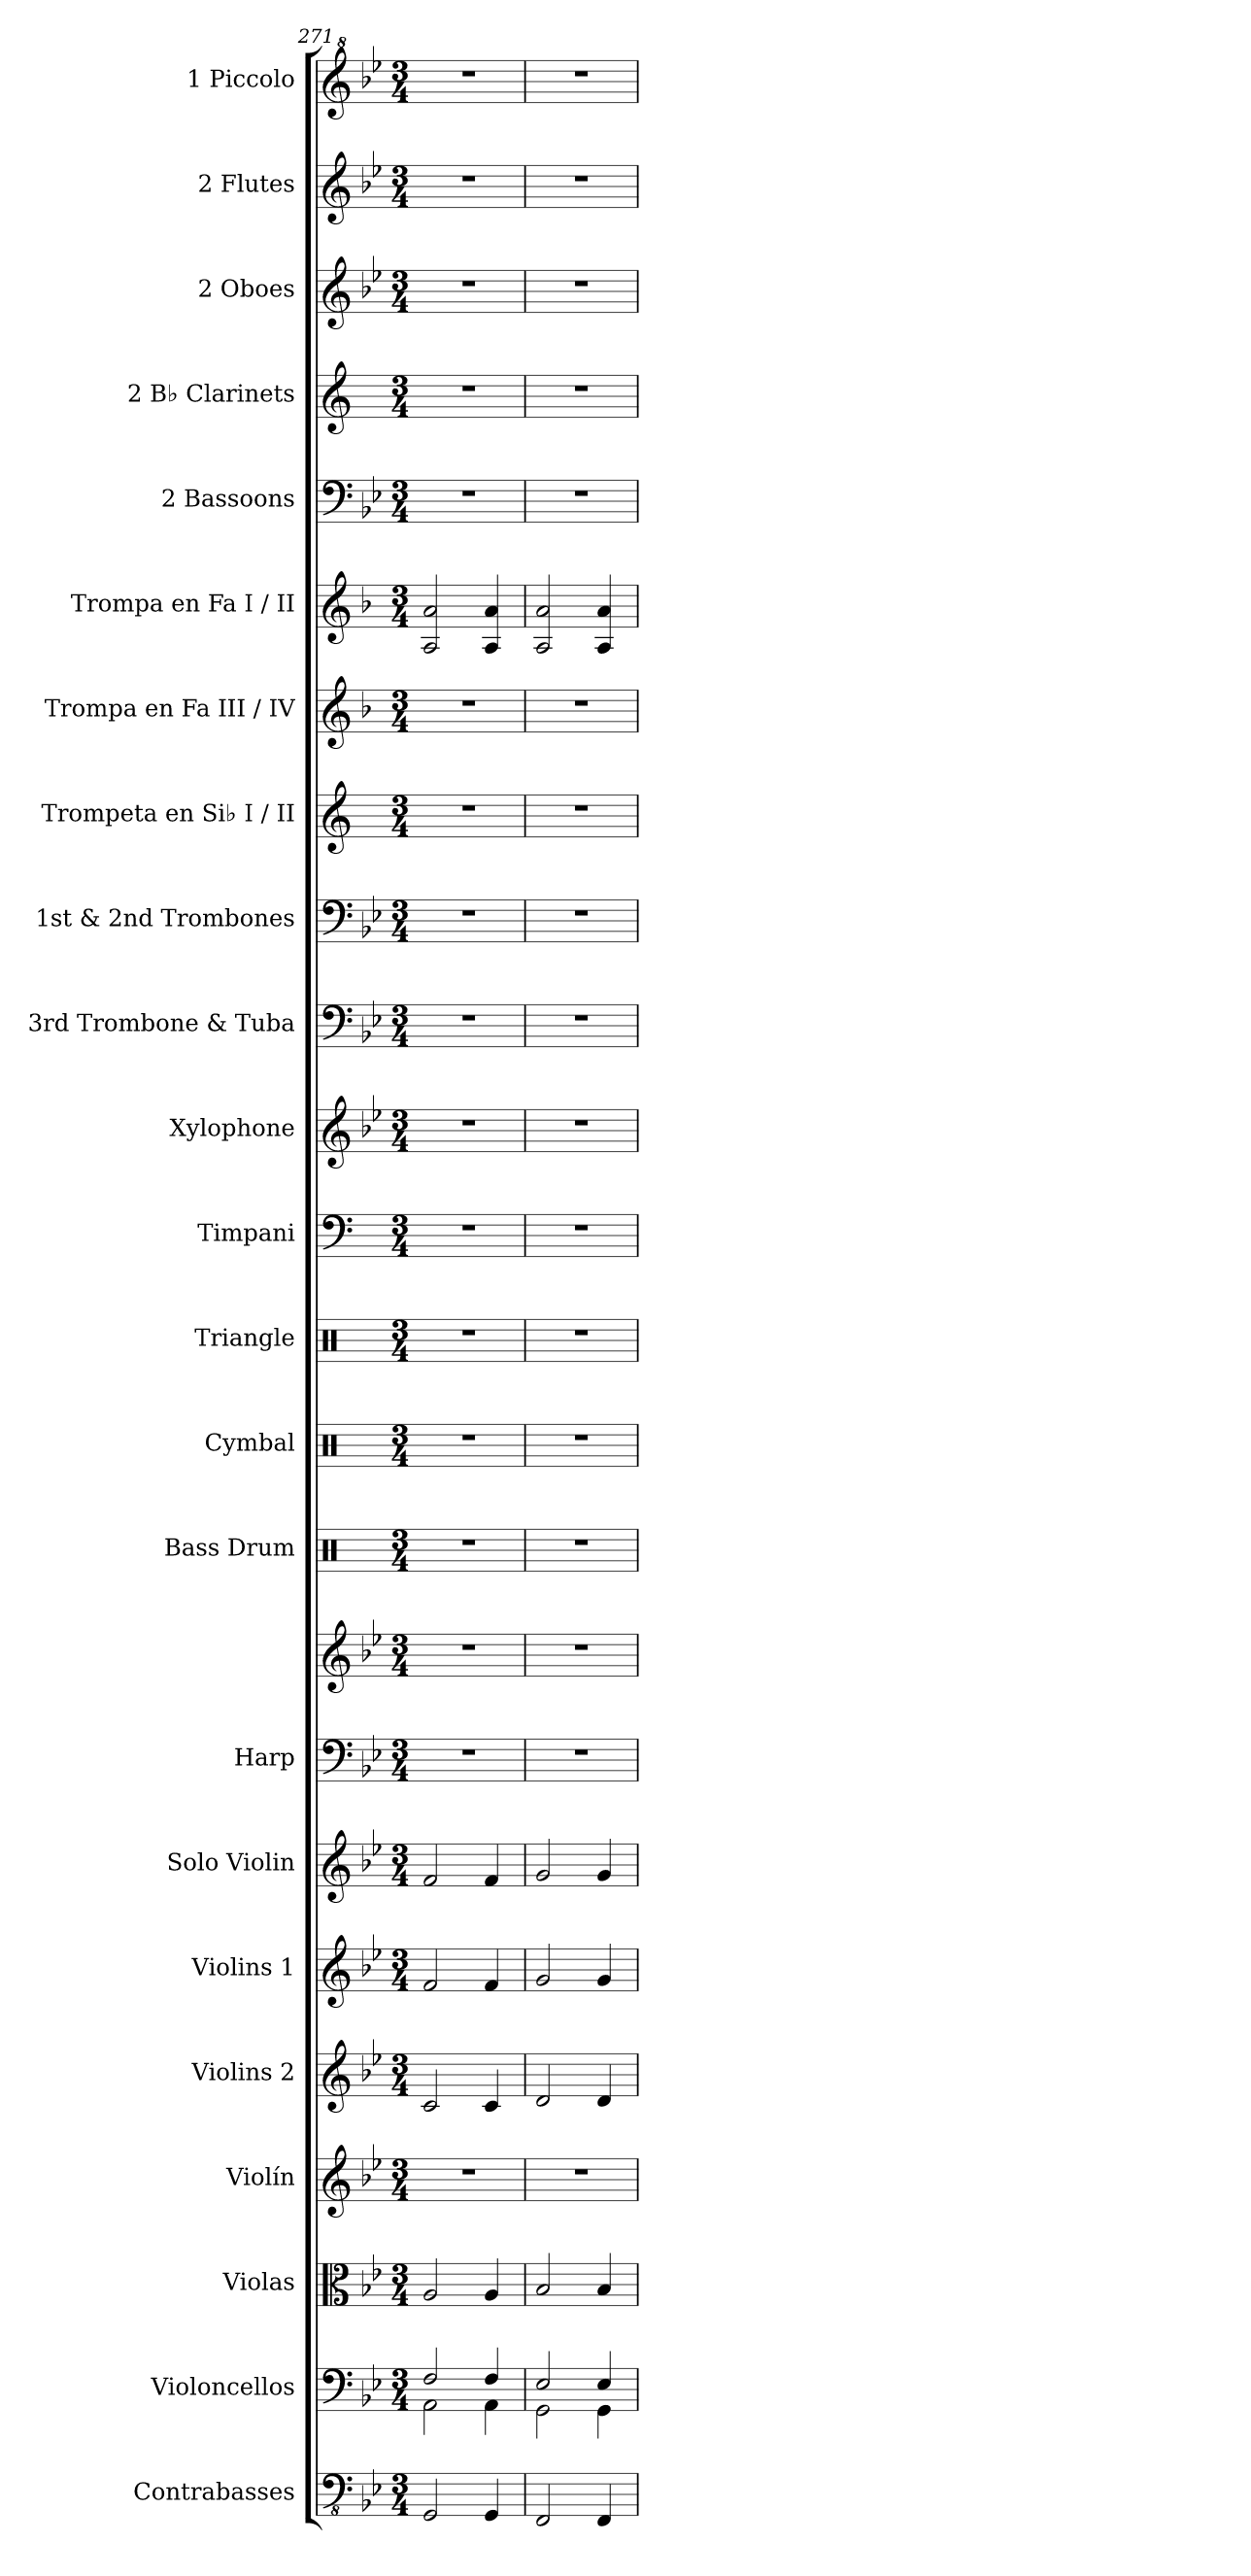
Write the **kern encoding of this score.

**kern	**kern	**kern	**kern	**kern	**kern	**kern	**kern	**kern	**kern	**kern	**kern	**kern	**kern	**kern	**kern	**kern	**kern	**kern	**kern	**kern	**kern	**kern	**kern
*part23	*part22	*part21	*part20	*part19	*part18	*part17	*part16	*part16	*part15	*part14	*part13	*part12	*part11	*part10	*part9	*part8	*part7	*part6	*part5	*part4	*part3	*part2	*part1
*staff24	*staff23	*staff22	*staff21	*staff20	*staff19	*staff18	*staff17	*staff16	*staff15	*staff14	*staff13	*staff12	*staff11	*staff10	*staff9	*staff8	*staff7	*staff6	*staff5	*staff4	*staff3	*staff2	*staff1
*I"Contrabasses	*I"Violoncellos	*I"Violas	*I"Violín	*I"Violins 2	*I"Violins 1	*I"Solo Violin	*I"Harp	*	*I"Bass Drum	*I"Cymbal	*I"Triangle	*I"Timpani	*I"Xylophone	*I"3rd Trombone     &amp; Tuba	*I"1st &amp; 2nd Trombones	*I"Trompeta en Si♭  I / II	*I"Trompa en Fa   III / IV	*I"Trompa en Fa I / II	*I"2 Bassoons	*I"2 B♭ Clarinets	*I"2 Oboes	*I"2 Flutes	*I"1 Piccolo
*I'Cbs.	*I'Vlcs.	*I'Vlas.	*I'Vln.	*I'Vlns. 2	*I'Vlns. 1	*I'S. Vln.	*I'Hrp.	*	*I'B. Dr.	*I'Cym.	*I'Trgl.	*I'Timp.	*I'Xyl.	*I'3rd Trb. &amp; Tba.	*I'1st &amp; 2nd    Trbs.	*I'Tpt. Si♭  I / II	*I'Trmp. Fa   III / IV	*I'Trmp. Fa I / II	*I'2 Bsns.	*I'2 B♭ Cls.	*I'2 Obs.	*I'2 Fls.	*I'1 Picc.
*clefFv4	*clefF4	*clefC3	*clefG2	*clefG2	*clefG2	*clefG2	*clefF4	*clefG2	*clefX	*clefX	*clefX	*clefF4	*clefG2	*clefF4	*clefF4	*clefG2	*clefG2	*clefG2	*clefF4	*clefG2	*clefG2	*clefG2	*clefG^2
*	*	*	*	*	*	*	*	*	*	*	*	*	*ITrd-7c-12	*	*	*ITrd1c2	*ITrd4c7	*ITrd4c7	*	*ITrd1c2	*	*	*ITrd-7c-12
*k[b-e-]	*k[b-e-]	*k[b-e-]	*k[b-e-]	*k[b-e-]	*k[b-e-]	*k[b-e-]	*k[b-e-]	*k[b-e-]	*k[]	*k[]	*k[]	*k[]	*k[b-e-]	*k[b-e-]	*k[b-e-]	*k[b-e-]	*k[b-e-]	*k[b-e-]	*k[b-e-]	*k[b-e-]	*k[b-e-]	*k[b-e-]	*k[b-e-]
*M3/4	*M3/4	*M3/4	*M3/4	*M3/4	*M3/4	*M3/4	*M3/4	*M3/4	*M3/4	*M3/4	*M3/4	*M3/4	*M3/4	*M3/4	*M3/4	*M3/4	*M3/4	*M3/4	*M3/4	*M3/4	*M3/4	*M3/4	*M3/4
=271	=271	=271	=271	=271	=271	=271	=271	=271	=271	=271	=271	=271	=271	=271	=271	=271	=271	=271	=271	=271	=271	=271	=271
*	*^	*	*	*	*	*	*	*	*	*	*	*	*	*	*	*	*	*	*	*	*	*	*
2GGG/	2F/	2AA\	2A/	2.r	2c/	2f/	2f/	2.r	2.r	2.r	2.r	2.r	2.r	2.r	2.r	2.r	2.r	2.r	2D/ 2d/	2.r	2.r	2.r	2.r	2.r
4GGG/	4F/	4AA\	4A/	.	4c/	4f/	4f/	.	.	.	.	.	.	.	.	.	.	.	4D/ 4d/	.	.	.	.	.
=272	=272	=272	=272	=272	=272	=272	=272	=272	=272	=272	=272	=272	=272	=272	=272	=272	=272	=272	=272	=272	=272	=272	=272	=272
2FFF/	2E-/	2GG\	2B-/	2.r	2d/	2g/	2g/	2.r	2.r	2.r	2.r	2.r	2.r	2.r	2.r	2.r	2.r	2.r	2D/ 2d/	2.r	2.r	2.r	2.r	2.r
4FFF/	4E-/	4GG\	4B-/	.	4d/	4g/	4g/	.	.	.	.	.	.	.	.	.	.	.	4D/ 4d/	.	.	.	.	.
*	*v	*v	*	*	*	*	*	*	*	*	*	*	*	*	*	*	*	*	*	*	*	*	*	*
=	=	=	=	=	=	=	=	=	=	=	=	=	=	=	=	=	=	=	=	=	=	=	=
*-	*-	*-	*-	*-	*-	*-	*-	*-	*-	*-	*-	*-	*-	*-	*-	*-	*-	*-	*-	*-	*-	*-	*-
